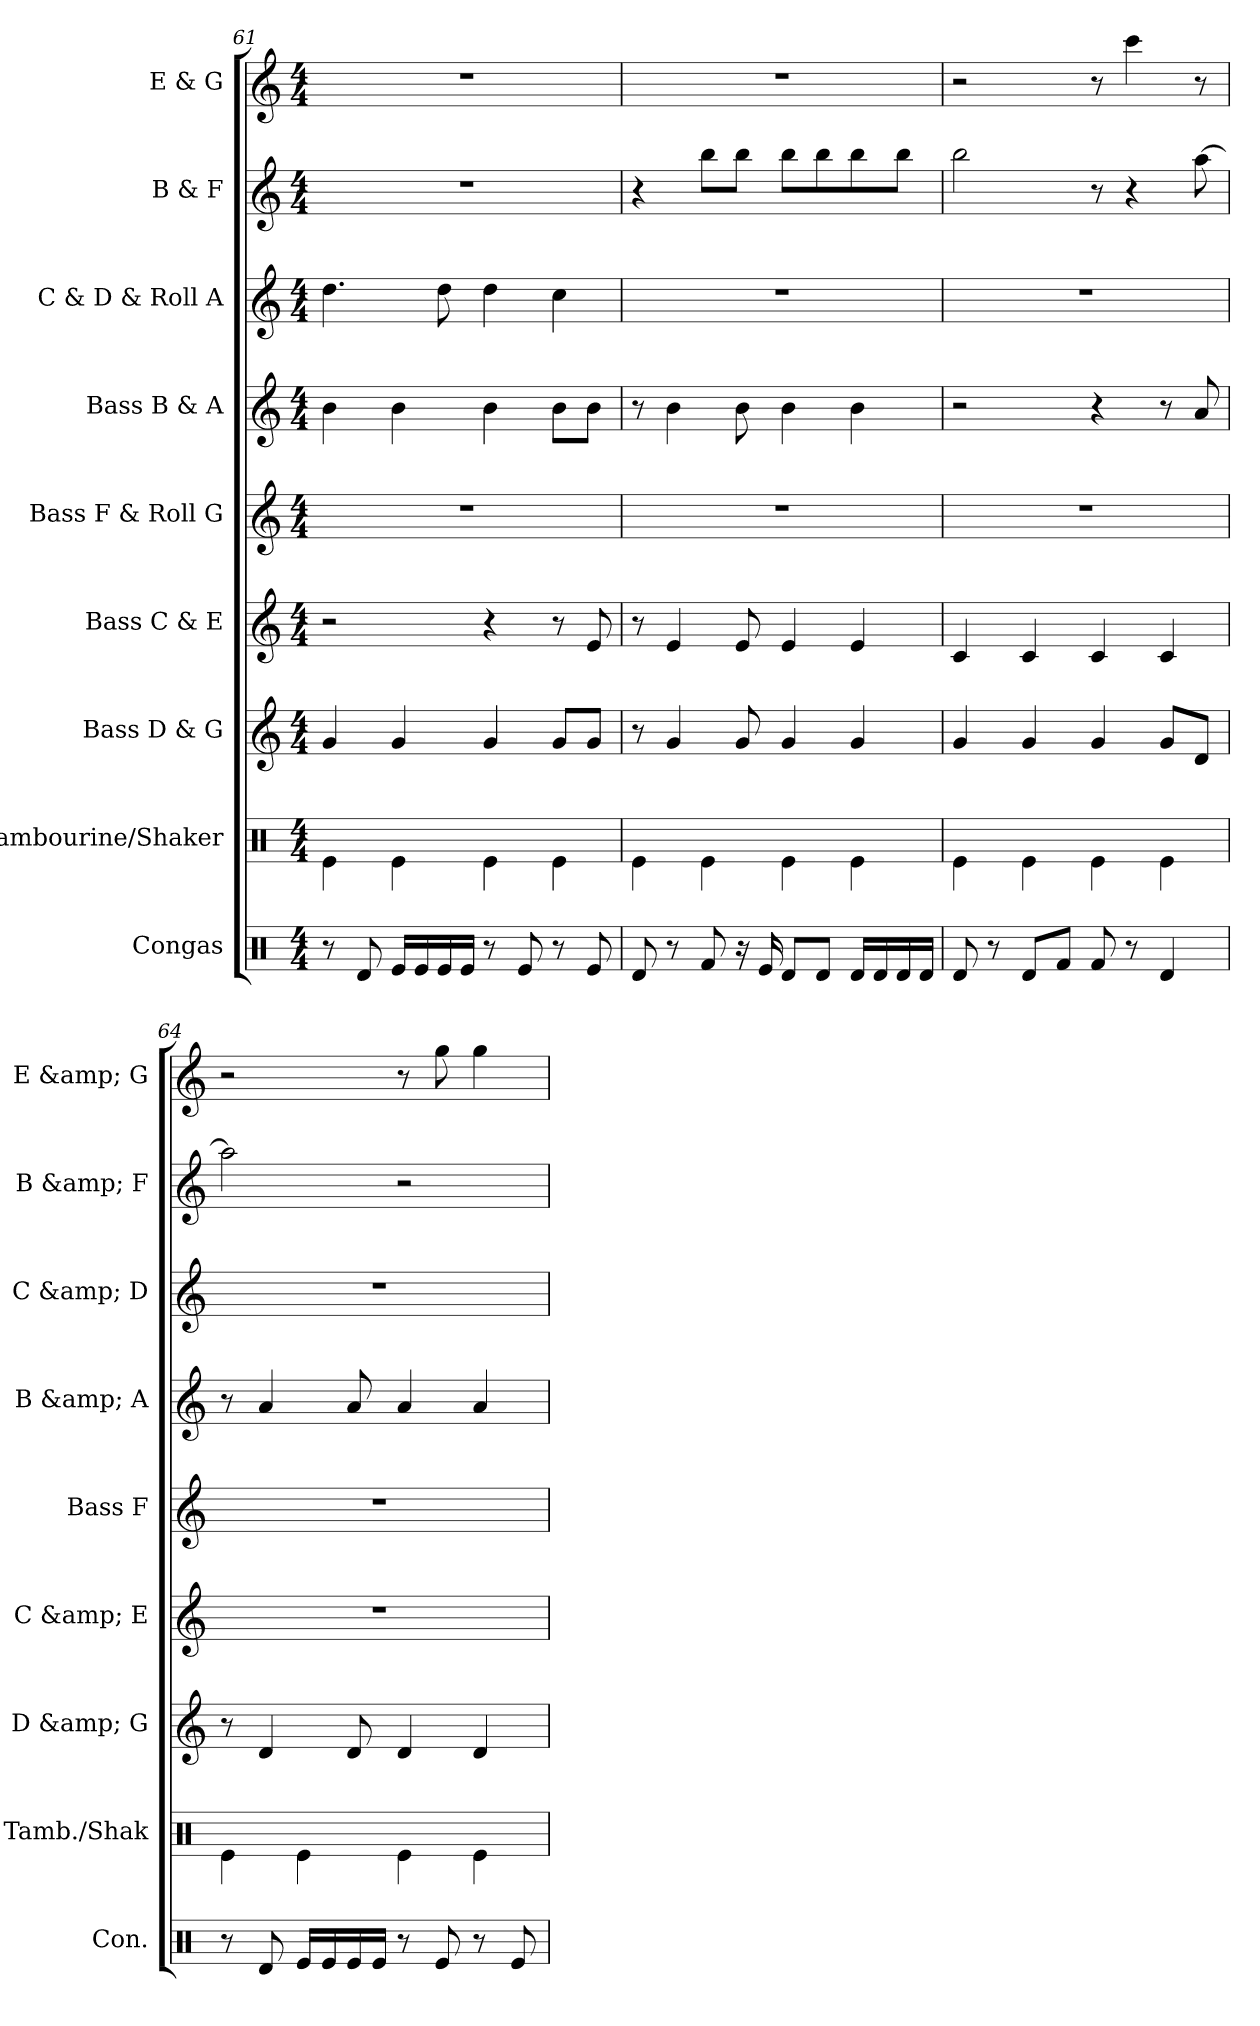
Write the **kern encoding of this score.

**kern	**kern	**kern	**kern	**kern	**kern	**kern	**kern	**kern
*part9	*part8	*part7	*part6	*part5	*part4	*part3	*part2	*part1
*staff9	*staff8	*staff7	*staff6	*staff5	*staff4	*staff3	*staff2	*staff1
*I"Congas	*I"Tambourine/Shaker	*I"Bass D &amp; G	*I"Bass C &amp; E	*I"Bass F &amp; Roll G	*I"Bass B &amp; A	*I"C &amp; D &amp; Roll A	*I"B &amp; F	*I"E &amp; G
*I'Con.	*I'Tamb./Shak	*I'D &amp; G	*I'C &amp; E	*I'Bass F	*I'B &amp; A	*I'C &amp; D	*I'B &amp; F	*I'E &amp; G
*clefX	*clefX	*clefG2	*clefG2	*clefG2	*clefG2	*clefG2	*clefG2	*clefG2
*k[]	*k[]	*k[]	*k[]	*k[]	*k[]	*k[]	*k[]	*k[]
*M4/4	*M4/4	*M4/4	*M4/4	*M4/4	*M4/4	*M4/4	*M4/4	*M4/4
=61	=61	=61	=61	=61	=61	=61	=61	=61
8r	4Re\	4g/	2r	1r	4b\	4.dd\	1r	1r
8Rd/	.	.	.	.	.	.	.	.
16Re/LL	4Re\	4g/	.	.	4b\	.	.	.
16Re/	.	.	.	.	.	.	.	.
16Re/	.	.	.	.	.	8dd\	.	.
16Re/JJ	.	.	.	.	.	.	.	.
8r	4Re\	4g/	4r	.	4b\	4dd\	.	.
8Re/	.	.	.	.	.	.	.	.
8r	4Re\	8g/L	8r	.	8b\L	4cc\	.	.
8Re/	.	8g/J	8e/	.	8b\J	.	.	.
!!LO:PB:g=z
=62	=62	=62	=62	=62	=62	=62	=62	=62
8Rd/	4Re\	8r	8r	1r	8r	1r	4r	1r
8r	.	4g/	4e/	.	4b\	.	.	.
8Rf/	4Re\	.	.	.	.	.	8bb\L	.
16r	.	8g/	8e/	.	8b\	.	8bb\J	.
16Re/	.	.	.	.	.	.	.	.
8Rd/L	4Re\	4g/	4e/	.	4b\	.	8bb\L	.
8Rd/J	.	.	.	.	.	.	8bb\	.
16Rd/LL	4Re\	4g/	4e/	.	4b\	.	8bb\	.
16Rd/	.	.	.	.	.	.	.	.
16Rd/	.	.	.	.	.	.	8bb\J	.
16Rd/JJ	.	.	.	.	.	.	.	.
=63	=63	=63	=63	=63	=63	=63	=63	=63
8Rd/	4Re\	4g/	4c/	1r	2r	1r	2bb\	2r
8r	.	.	.	.	.	.	.	.
8Rd/L	4Re\	4g/	4c/	.	.	.	.	.
8Rf/J	.	.	.	.	.	.	.	.
8Rf/	4Re\	4g/	4c/	.	4r	.	8r	8r
8r	.	.	.	.	.	.	4r	4ccc\
4Rd/	4Re\	8g/L	4c/	.	8r	.	.	.
.	.	8d/J	.	.	8a/	.	[8aa\	8r
=64	=64	=64	=64	=64	=64	=64	=64	=64
8r	4Re\	8r	1r	1r	8r	1r	2aa\]	2r
8Rd/	.	4d/	.	.	4a/	.	.	.
16Re/LL	4Re\	.	.	.	.	.	.	.
16Re/	.	.	.	.	.	.	.	.
16Re/	.	8d/	.	.	8a/	.	.	.
16Re/JJ	.	.	.	.	.	.	.	.
8r	4Re\	4d/	.	.	4a/	.	2r	8r
8Re/	.	.	.	.	.	.	.	8gg\
8r	4Re\	4d/	.	.	4a/	.	.	4gg\
8Re/	.	.	.	.	.	.	.	.
=	=	=	=	=	=	=	=	=
*-	*-	*-	*-	*-	*-	*-	*-	*-
